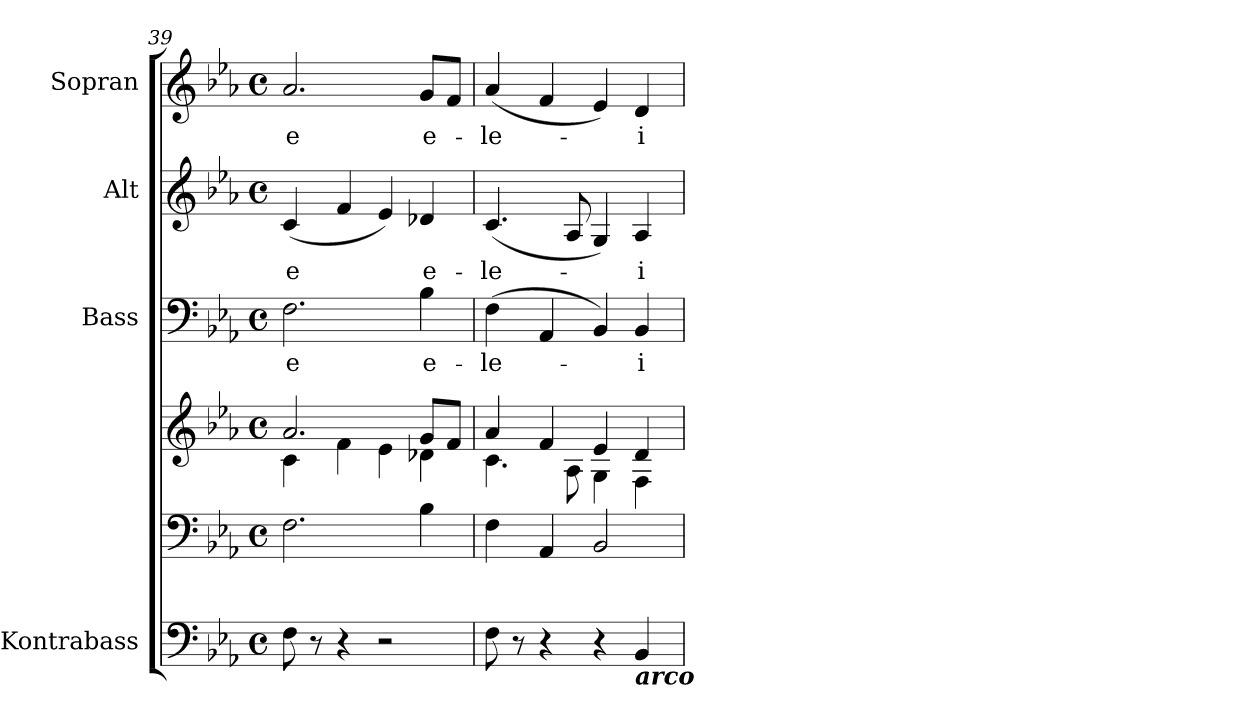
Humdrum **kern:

**kern	**kern	**kern	**kern	**text	**kern	**text	**kern	**text
*part5	*part4	*part4	*part3	*part3	*part2	*part2	*part1	*part1
*staff6	*staff5	*staff4	*staff3	*staff3	*staff2	*staff2	*staff1	*staff1
*I"Kontrabass	*	*	*I"Bass	*	*I"Alt	*	*I"Sopran	*
*I'Kb.	*	*	*I'B.	*	*I'A.	*	*I'S.	*
!!LO:LB:g=z
*clefF4	*clefF4	*clefG2	*clefF4	*	*clefG2	*	*clefG2	*
*ITrd7c12	*	*	*	*	*	*	*	*
*k[b-e-a-]	*k[b-e-a-]	*k[b-e-a-]	*k[b-e-a-]	*	*k[b-e-a-]	*	*k[b-e-a-]	*
*E-:	*E-:	*E-:	*E-:	*	*E-:	*	*E-:	*
*M4/4	*M4/4	*M4/4	*M4/4	*	*M4/4	*	*M4/4	*
*met(c)	*met(c)	*met(c)	*met(c)	*	*met(c)	*	*met(c)	*
=39	=39	=39	=39	=39	=39	=39	=39	=39
*	*	*^	*	*	*	*	*	*
!	!	!	!	!	!LO:LY:b	!	!LO:LY:b	!	!LO:LY:b
8FF\	2.F\	2.a-/	4c\	2.F\	-e	(<4c/	-e	2.a-/	-e
8r	.	.	.	.	.	.	.	.	.
4r	.	.	4f\	.	.	4f/	.	.	.
2r	.	.	4e-\	.	.	4e-/)	.	.	.
!	!	!	!	!	!LO:LY:b	!	!LO:LY:b	!	!LO:LY:b
.	4B-\	8g/L	4d-X\	4B-\	e-	4d-X/	e-	8g/L	e-
.	.	8f/J	.	.	.	.	.	8f/J	.
=40	=40	=40	=40	=40	=40	=40	=40	=40	=40
!	!	!	!	!	!LO:LY:b	!	!LO:LY:b	!	!LO:LY:b
8FF\	4F\	4a-/	4.c\	(>4F\	-le-	(<4.c/	-le-	(<4a-/	-le-
8r	.	.	.	.	.	.	.	.	.
4r	4AA-/	4f/	.	4AA-/	.	.	.	4f/	.
.	.	.	8A-\	.	.	8A-/	.	.	.
4r	2BB-/	4e-/	4G\	4BB-/)	.	4G/)	.	4e-/)	.
!LO:TX:b:Bi:t=arco	!	!	!	!	!	!	!	!	!
!	!	!	!	!	!LO:LY:b	!	!LO:LY:b	!	!LO:LY:b
4BBB-/	.	4d/	4F\	4BB-/	-i-	4A-/	-i-	4d/	-i-
*	*	*v	*v	*	*	*	*	*	*
=	=	=	=	=	=	=	=	=
*-	*-	*-	*-	*-	*-	*-	*-	*-
